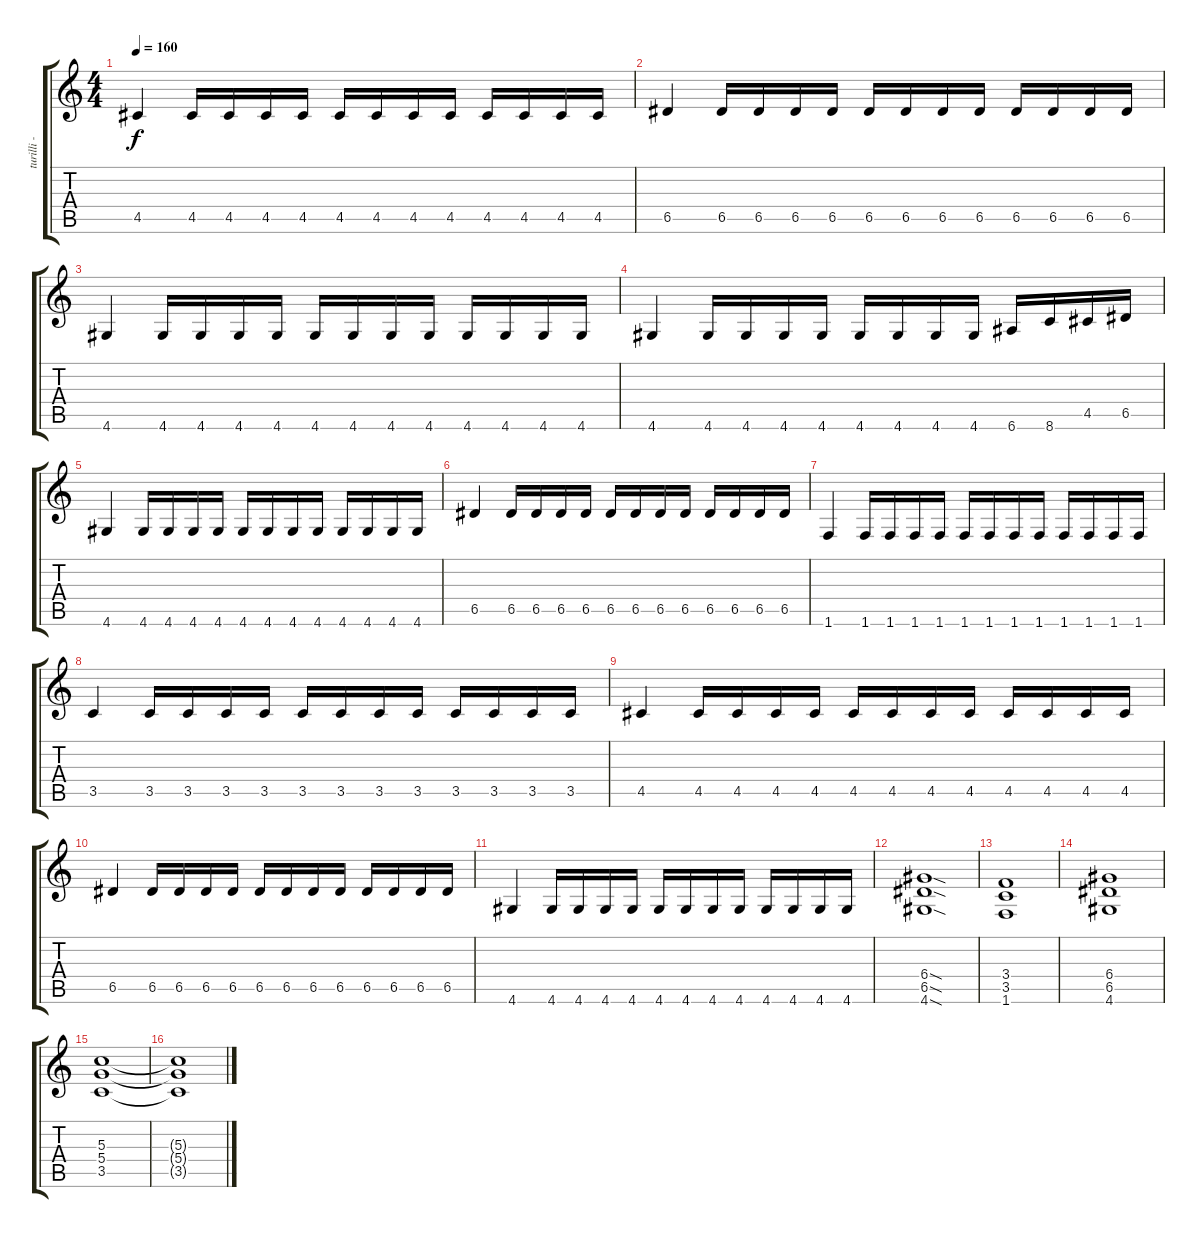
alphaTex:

\track ("turilli - lequerin (izzi-jay)" "turilli - ") {instrument distortionguitar}
\staff {score tabs}
\tuning (E4 B3 G3 D3 A2 E2) {hide}
\ts (4 4)
\tempo 160
\clef g2
\ks c
4.5.4{dy f} 4.5.16 4.5.16 4.5.16 4.5.16 4.5.16 4.5.16 4.5.16 4.5.16 4.5.16 4.5.16 4.5.16 4.5.16 |
6.5.4 6.5.16 6.5.16 6.5.16 6.5.16 6.5.16 6.5.16 6.5.16 6.5.16 6.5.16 6.5.16 6.5.16 6.5.16 |
4.6.4 4.6.16 4.6.16 4.6.16 4.6.16 4.6.16 4.6.16 4.6.16 4.6.16 4.6.16 4.6.16 4.6.16 4.6.16 |
4.6.4 4.6.16 4.6.16 4.6.16 4.6.16 4.6.16 4.6.16 4.6.16 4.6.16 6.6.16 8.6.16 4.5.16 6.5.16 |
4.6.4 4.6.16 4.6.16 4.6.16 4.6.16 4.6.16 4.6.16 4.6.16 4.6.16 4.6.16 4.6.16 4.6.16 4.6.16 |
6.5.4 6.5.16 6.5.16 6.5.16 6.5.16 6.5.16 6.5.16 6.5.16 6.5.16 6.5.16 6.5.16 6.5.16 6.5.16 |
1.6.4 1.6.16 1.6.16 1.6.16 1.6.16 1.6.16 1.6.16 1.6.16 1.6.16 1.6.16 1.6.16 1.6.16 1.6.16 |
3.5.4 3.5.16 3.5.16 3.5.16 3.5.16 3.5.16 3.5.16 3.5.16 3.5.16 3.5.16 3.5.16 3.5.16 3.5.16 |
4.5.4 4.5.16 4.5.16 4.5.16 4.5.16 4.5.16 4.5.16 4.5.16 4.5.16 4.5.16 4.5.16 4.5.16 4.5.16 |
6.5.4 6.5.16 6.5.16 6.5.16 6.5.16 6.5.16 6.5.16 6.5.16 6.5.16 6.5.16 6.5.16 6.5.16 6.5.16 |
4.6.4 4.6.16 4.6.16 4.6.16 4.6.16 4.6.16 4.6.16 4.6.16 4.6.16 4.6.16 4.6.16 4.6.16 4.6.16 |
(6.4{sod} 6.5{sod} 4.6{sod}).1 |
(3.4 3.5 1.6).1 |
(6.4 6.5 4.6).1 |
(5.3 5.4 3.5).1 |
(5.3{t} 5.4{t} 3.5{t}).1
